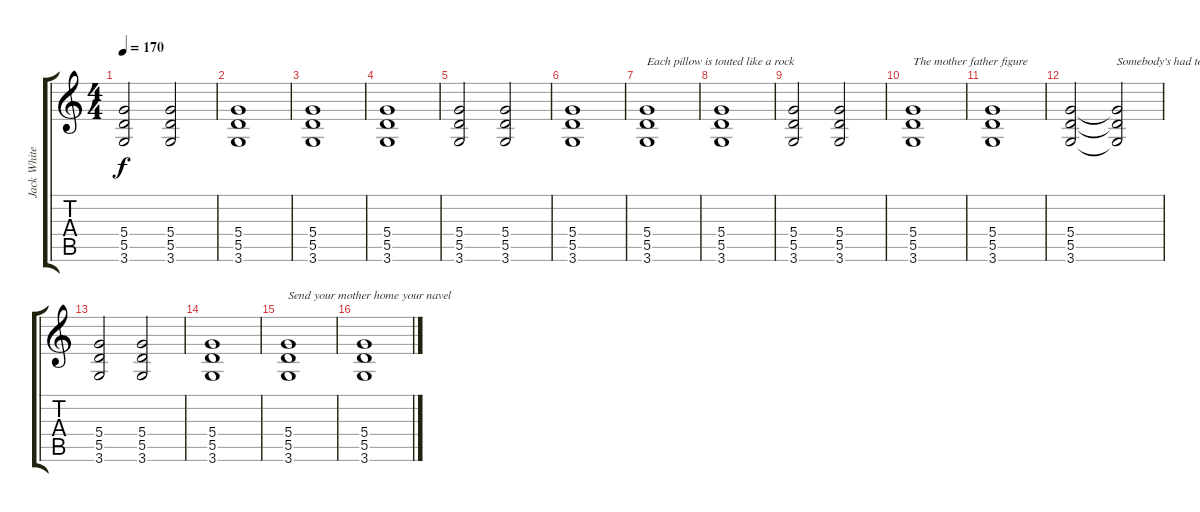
\track ("Jack White" "Jack White") {instrument overdrivenguitar}
\staff {score tabs}
\tuning (E4 B3 G3 D3 A2 E2) {hide}
\ts (4 4)
\tempo 170
\clef g2
\ks c
(5.4 5.5 3.6).2{dy f} (5.4 5.5 3.6).2 |
(5.4 5.5 3.6).1 |
(5.4 5.5 3.6).1{instrument distortionguitar} |
(5.4 5.5 3.6).1 |
(5.4 5.5 3.6).2 (5.4 5.5 3.6).2 |
(5.4 5.5 3.6).1 |
(5.4 5.5 3.6).1{txt "Each pillow is touted like a rock" instrument distortionguitar} |
(5.4 5.5 3.6).1 |
(5.4 5.5 3.6).2 (5.4 5.5 3.6).2 |
(5.4 5.5 3.6).1{txt "The mother father figure"} |
(5.4 5.5 3.6).1{instrument distortionguitar} |
(5.4 5.5 3.6).2 (5.4{t} 5.5{t} 3.6{t}).2{txt "Somebody's had too much to think"} |
(5.4 5.5 3.6).2 (5.4 5.5 3.6).2 |
(5.4 5.5 3.6).1 |
(5.4 5.5 3.6).1{txt "Send your mother home your navel" instrument distortionguitar} |
(5.4 5.5 3.6).1
